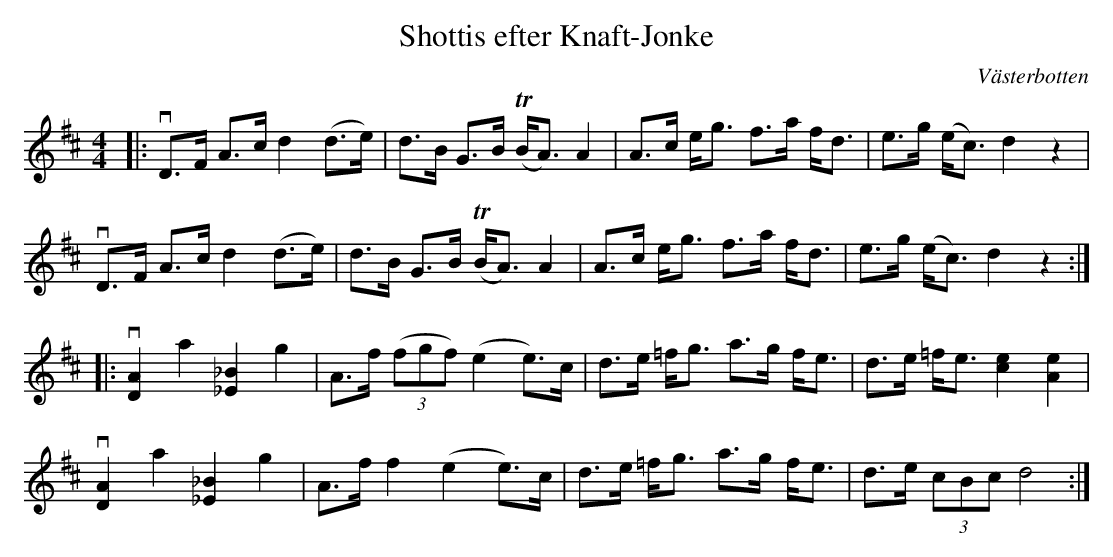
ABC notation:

X:1
T: Shottis efter Knaft-Jonke
O: Västerbotten
M: 4/4
L: 1/8
K: D
|: vD>F A>c d2 (d>e) | d>B G>B T(B<A) A2 | A>c e<g f>a f<d | e>g (e<c) d2 z2 |
vD>F A>c d2 (d>e) | d>B G>B T(B<A) A2 | A>c e<g f>a f<d | e>g (e<c) d2 z2 :|:
v[DA]2 a2 [_E_B]2 g2 | A>f (3(fgf) (e2 e)>c | d>e =f<g a>g f<e | d>e =f<e [e2c2] [e2A2] |
v[DA]2 a2 [_E_B]2 g2 | A>f f2 (e2 e)>c | d>e =f<g a>g f<e | d>e (3cBc d4 :|
